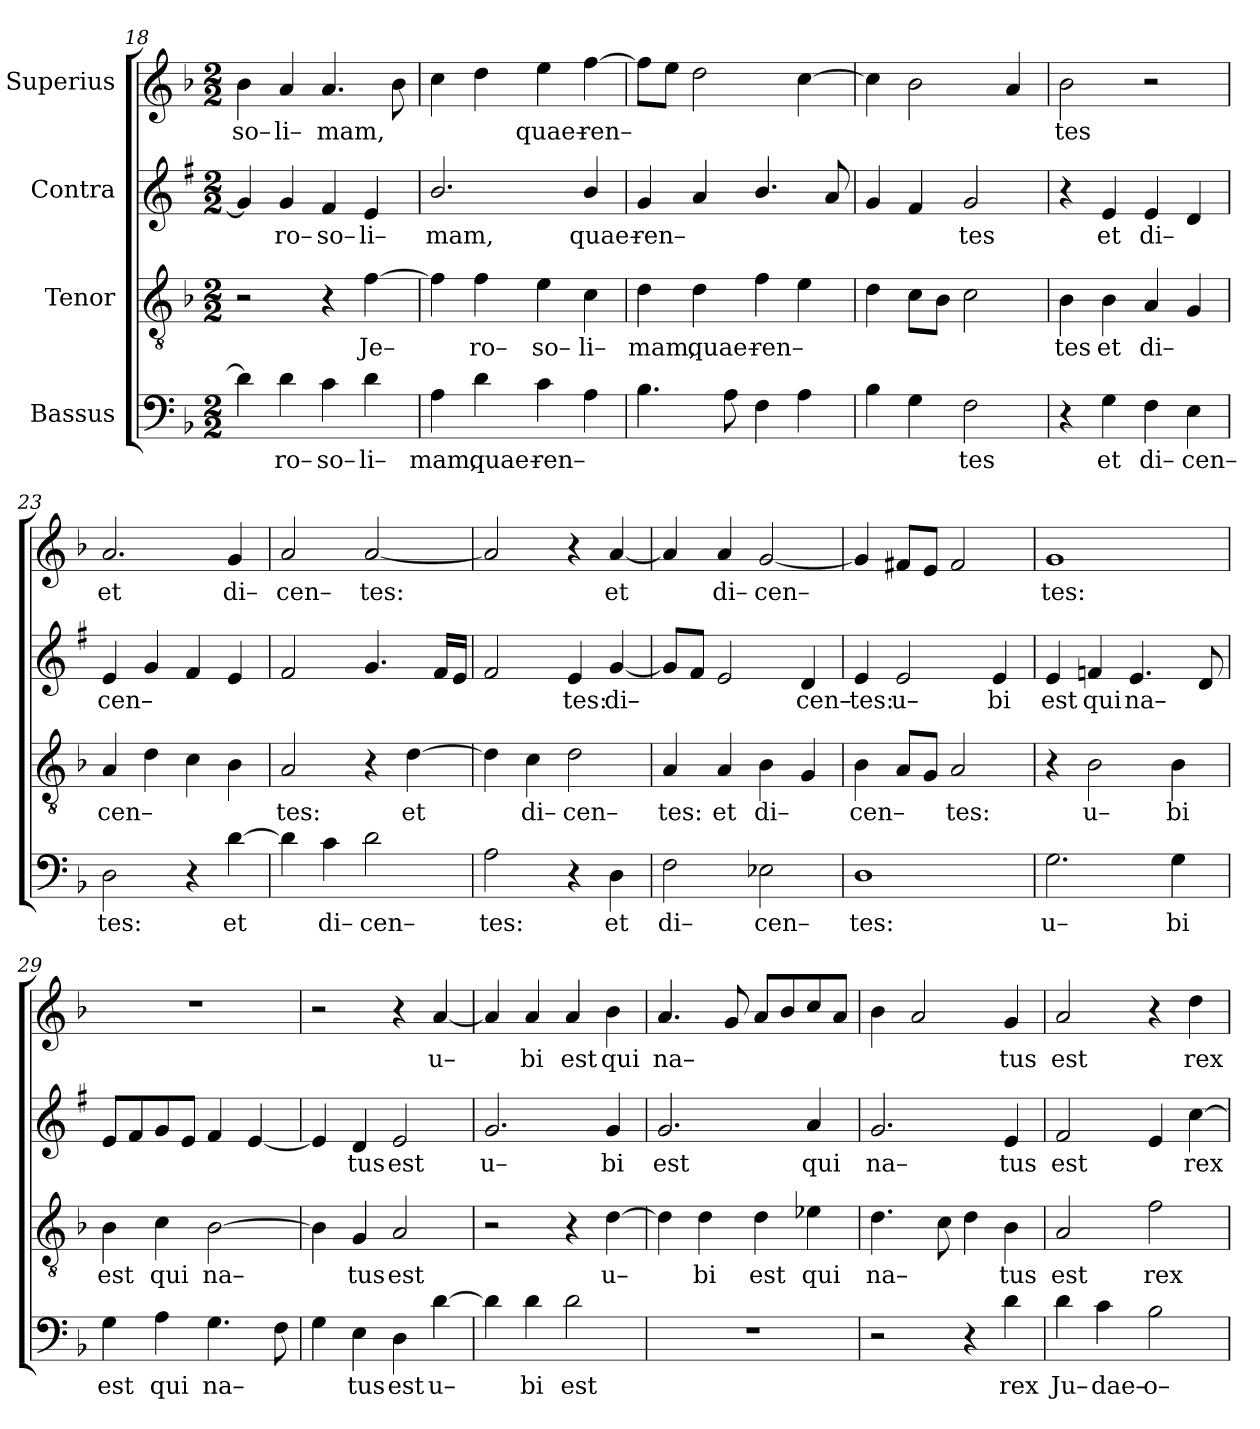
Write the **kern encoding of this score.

**kern	**text	**kern	**text	**kern	**text	**kern	**text
*part4	*part4	*part3	*part3	*part2	*part2	*part1	*part1
*staff4	*staff4	*staff3	*staff3	*staff2	*staff2	*staff1	*staff1
*I"Bassus	*	*I"Tenor	*	*I"Contra	*	*I"Superius	*
!!LO:PB:g=z
*clefF4	*	*clefGv2	*	*clefG2	*	*clefG2	*
*	*	*	*	*ITrd1c2	*	*	*
*k[b-]	*	*k[b-]	*	*k[b-]	*	*k[b-]	*
*F:	*	*F:	*	*F:	*	*F:	*
*M2/2	*	*M2/2	*	*M2/2	*	*M2/2	*
=18	=18	=18	=18	=18	=18	=18	=18
!	!	!	!	!	!	!	!LO:LY:b
4d\]	.	2r	.	4f/]	.	4b-\	so–
!	!LO:LY:b	!	!	!	!LO:LY:b	!	!LO:LY:b
4d\	ro–	.	.	4f/	ro–	4a/	li–
!	!LO:LY:b	!	!	!	!LO:LY:b	!	!LO:LY:b
4c\	so–	4r	.	4e/	so–	4.a/	mam,
!	!LO:LY:b	!	!LO:LY:b	!	!LO:LY:b	!	!
4d\	li–	[4f\	Je–	4d/	li–	.	.
.	.	.	.	.	.	8b-\	.
=19	=19	=19	=19	=19	=19	=19	=19
!	!LO:LY:b	!	!	!	!LO:LY:b	!	!
4A\	mam,	4f\]	.	2.a/	mam,	4cc\	.
!	!LO:LY:b	!	!LO:LY:b	!	!	!	!
4d\	quae–	4f\	ro–	.	.	4dd\	.
!	!LO:LY:b	!	!LO:LY:b	!	!	!	!LO:LY:b
4c\	ren–	4e\	so–	.	.	4ee\	quae–
!	!	!	!LO:LY:b	!	!LO:LY:b	!	!LO:LY:b
4A\	.	4c\	li–	4a/	quae–	[4ff\	ren–
=20	=20	=20	=20	=20	=20	=20	=20
!	!	!	!LO:LY:b	!	!LO:LY:b	!	!
4.B-\	.	4d\	mam,	4f/	ren–	8ff\L]	.
.	.	.	.	.	.	8ee\J	.
!	!	!	!LO:LY:b	!	!	!	!
.	.	4d\	quae–	4g/	.	2dd\	.
8A\	.	.	.	.	.	.	.
!	!	!	!LO:LY:b	!	!	!	!
4F\	.	4f\	ren–	4.a/	.	.	.
4A\	.	4e\	.	.	.	[4cc\	.
.	.	.	.	8g/	.	.	.
=21	=21	=21	=21	=21	=21	=21	=21
4B-\	.	4d\	.	4f/	.	4cc\]	.
4G\	.	8c\L	.	4e/	.	2b-\	.
.	.	8B-\J	.	.	.	.	.
!	!LO:LY:b	!	!	!	!LO:LY:b	!	!
2F\	tes	2c\	.	2f/	tes	.	.
.	.	.	.	.	.	4a/	.
=22	=22	=22	=22	=22	=22	=22	=22
!	!	!	!LO:LY:b	!	!	!	!LO:LY:b
4r	.	4B-\	tes	4r	.	2b-\	tes
!	!LO:LY:b	!	!LO:LY:b	!	!LO:LY:b	!	!
4G\	et	4B-\	et	4d/	et	.	.
!	!LO:LY:b	!	!LO:LY:b	!	!LO:LY:b	!	!
4F\	di–	4A/	di–	4d/	di–	2r	.
!	!LO:LY:b	!	!	!	!	!	!
4E\	cen–	4G/	.	4c/	.	.	.
!!LO:LB:g=z
=23	=23	=23	=23	=23	=23	=23	=23
!	!LO:LY:b	!	!LO:LY:b	!	!LO:LY:b	!	!LO:LY:b
2D\	tes:	4A/	cen–	4d/	cen–	2.a/	et
.	.	4d\	.	4f/	.	.	.
4r	.	4c\	.	4e/	.	.	.
!	!LO:LY:b	!	!	!	!	!	!LO:LY:b
[4d\	et	4B-\	.	4d/	.	4g/	di–
=24	=24	=24	=24	=24	=24	=24	=24
!	!	!	!LO:LY:b	!	!	!	!LO:LY:b
4d\]	.	2A/	tes:	2e/	.	2a/	cen–
!	!LO:LY:b	!	!	!	!	!	!
4c\	di–	.	.	.	.	.	.
!	!LO:LY:b	!	!	!	!	!	!LO:LY:b
2d\	cen–	4r	.	4.f/	.	[2a/	tes:
!	!	!	!LO:LY:b	!	!	!	!
.	.	[4d\	et	.	.	.	.
.	.	.	.	16e/LL	.	.	.
.	.	.	.	16d/JJ	.	.	.
=25	=25	=25	=25	=25	=25	=25	=25
!	!LO:LY:b	!	!	!	!	!	!
2A\	tes:	4d\]	.	2e/	.	2a/]	.
!	!	!	!LO:LY:b	!	!	!	!
.	.	4c\	di–	.	.	.	.
!	!	!	!LO:LY:b	!	!LO:LY:b	!	!
4r	.	2d\	cen–	4d/	tes:	4r	.
!	!LO:LY:b	!	!	!	!LO:LY:b	!	!LO:LY:b
4D\	et	.	.	[4f/	di–	[4a/	et
=26	=26	=26	=26	=26	=26	=26	=26
!	!LO:LY:b	!	!LO:LY:b	!	!	!	!
2F\	di–	4A/	tes:	8f/L]	.	4a/]	.
.	.	.	.	8e/J	.	.	.
!	!	!	!LO:LY:b	!	!	!	!LO:LY:b
.	.	4A/	et	2d/	.	4a/	di–
!	!LO:LY:b	!	!LO:LY:b	!	!	!	!LO:LY:b
2E-i\	cen–	4B-\	di–	.	.	[2g/	cen–
!	!	!	!	!	!LO:LY:b	!	!
.	.	4G/	.	4c/	cen–	.	.
=27	=27	=27	=27	=27	=27	=27	=27
!	!LO:LY:b	!	!LO:LY:b	!	!LO:LY:b	!	!
1D	tes:	4B-\	cen–	4d/	tes:	4g/]	.
!	!	!	!	!	!LO:LY:b	!	!
.	.	8A/L	.	2d/	u–	8f#i/L	.
.	.	8G/J	.	.	.	8e/J	.
!	!	!	!LO:LY:b	!	!	!	!
.	.	2A/	tes:	.	.	2f#i/	.
!	!	!	!	!	!LO:LY:b	!	!
.	.	.	.	4d/	bi	.	.
!!LO:LB:g=z
=28	=28	=28	=28	=28	=28	=28	=28
!	!LO:LY:b	!	!	!	!LO:LY:b	!	!LO:LY:b
2.G\	u–	4r	.	4d/	est	1g	tes:
!	!	!	!LO:LY:b	!	!LO:LY:b	!	!
.	.	2B-\	u–	4e-i/	qui	.	.
!	!	!	!	!	!LO:LY:b	!	!
.	.	.	.	4.d/	na–	.	.
!	!LO:LY:b	!	!LO:LY:b	!	!	!	!
4G\	bi	4B-\	bi	.	.	.	.
.	.	.	.	8c/	.	.	.
=29	=29	=29	=29	=29	=29	=29	=29
!	!LO:LY:b	!	!LO:LY:b	!	!	!	!
4G\	est	4B-\	est	8d/L	.	1r	.
.	.	.	.	8e/	.	.	.
!	!LO:LY:b	!	!LO:LY:b	!	!	!	!
4A\	qui	4c\	qui	8f/	.	.	.
.	.	.	.	8d/J	.	.	.
!	!LO:LY:b	!	!LO:LY:b	!	!	!	!
4.G\	na–	[2B-\	na–	4e/	.	.	.
.	.	.	.	[4d/	.	.	.
8F\	.	.	.	.	.	.	.
=30	=30	=30	=30	=30	=30	=30	=30
4G\	.	4B-\]	.	4d/]	.	2r	.
!	!LO:LY:b	!	!LO:LY:b	!	!LO:LY:b	!	!
4E\	tus	4G/	tus	4c/	tus	.	.
!	!LO:LY:b	!	!LO:LY:b	!	!LO:LY:b	!	!
4D\	est	2A/	est	2d/	est	4r	.
!	!LO:LY:b	!	!	!	!	!	!LO:LY:b
[4d\	u–	.	.	.	.	[4a/	u–
=31	=31	=31	=31	=31	=31	=31	=31
!	!	!	!	!	!LO:LY:b	!	!
4d\]	.	2r	.	2.f/	u–	4a/]	.
!	!LO:LY:b	!	!	!	!	!	!LO:LY:b
4d\	bi	.	.	.	.	4a/	bi
!	!LO:LY:b	!	!	!	!	!	!LO:LY:b
2d\	est	4r	.	.	.	4a/	est
!	!	!	!LO:LY:b	!	!LO:LY:b	!	!LO:LY:b
.	.	[4d\	u–	4f/	bi	4b-\	qui
=32	=32	=32	=32	=32	=32	=32	=32
!	!	!	!	!	!LO:LY:b	!	!LO:LY:b
1r	.	4d\]	.	2.f/	est	4.a/	na–
!	!	!	!LO:LY:b	!	!	!	!
.	.	4d\	bi	.	.	.	.
.	.	.	.	.	.	8g/	.
!	!	!	!LO:LY:b	!	!	!	!
.	.	4d\	est	.	.	8a/L	.
.	.	.	.	.	.	8b-/	.
!	!	!	!LO:LY:b	!	!LO:LY:b	!	!
.	.	4e-i\	qui	4g/	qui	8cc/	.
.	.	.	.	.	.	8a/J	.
!!LO:PB:g=z
=33	=33	=33	=33	=33	=33	=33	=33
!	!	!	!LO:LY:b	!	!LO:LY:b	!	!
2r	.	4.d\	na–	2.f/	na–	4b-\	.
.	.	.	.	.	.	2a/	.
.	.	8c\	.	.	.	.	.
4r	.	4d\	.	.	.	.	.
!	!LO:LY:b	!	!LO:LY:b	!	!LO:LY:b	!	!LO:LY:b
4d\	rex	4B-\	tus	4d/	tus	4g/	tus
=34	=34	=34	=34	=34	=34	=34	=34
!	!LO:LY:b	!	!LO:LY:b	!	!LO:LY:b	!	!LO:LY:b
4d\	Ju–	2A/	est	2e/	est	2a/	est
!	!LO:LY:b	!	!	!	!	!	!
4c\	dae–	.	.	.	.	.	.
!	!LO:LY:b	!	!LO:LY:b	!	!	!	!
2B-\	o–	2f\	rex	4d/	.	4r	.
!	!	!	!	!	!LO:LY:b	!	!LO:LY:b
.	.	.	.	[4b-\	rex	4dd\	rex
=	=	=	=	=	=	=	=
*-	*-	*-	*-	*-	*-	*-	*-
